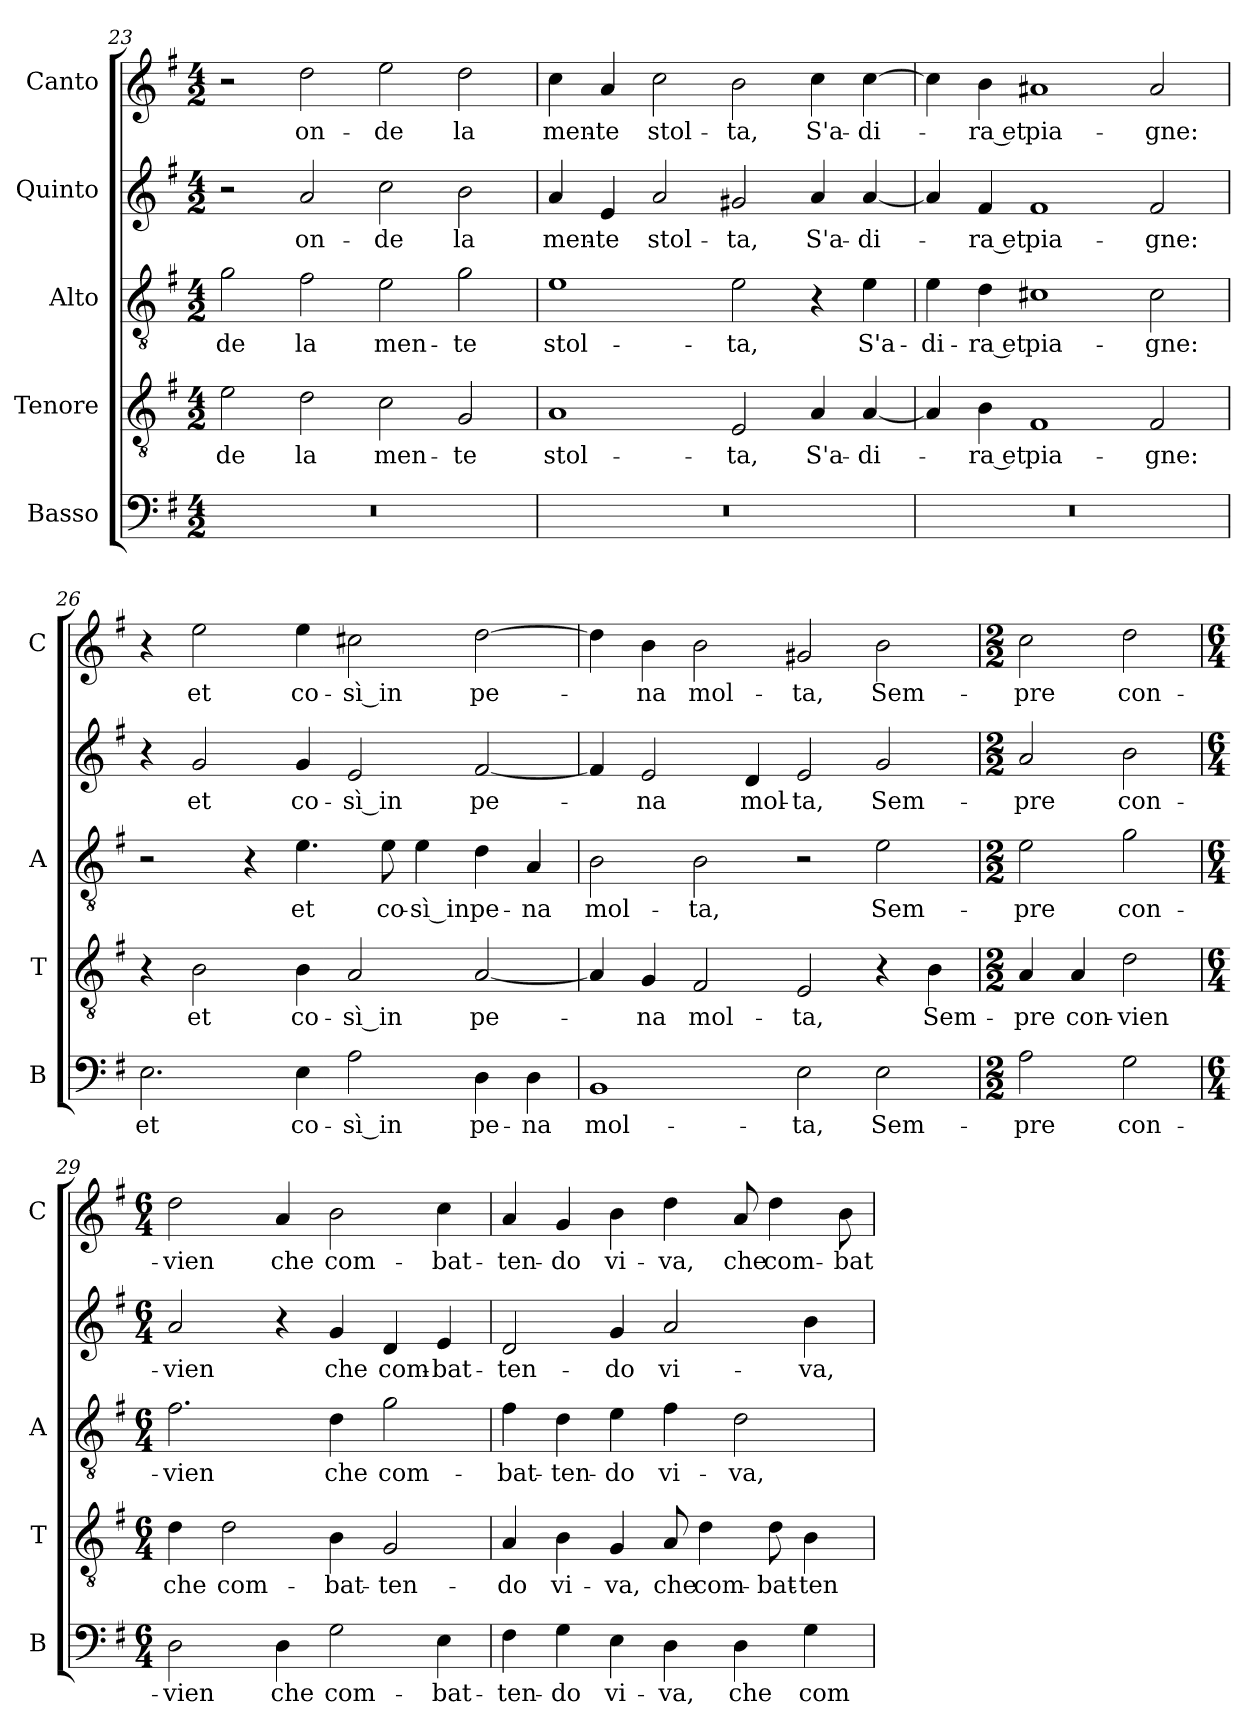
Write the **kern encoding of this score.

**kern	**text	**kern	**text	**kern	**text	**kern	**text	**kern	**text
*part5	*part5	*part4	*part4	*part3	*part3	*part2	*part2	*part1	*part1
*staff5	*staff5	*staff4	*staff4	*staff3	*staff3	*staff2	*staff2	*staff1	*staff1
*I"Basso	*	*I"Tenore	*	*I"Alto	*	*I"Quinto	*	*I"Canto	*
*I'B	*	*I'T	*	*I'A	*	*	*	*I'C	*
!!LO:LB:g=z
*clefF4	*	*clefGv2	*	*clefGv2	*	*clefG2	*	*clefG2	*
*k[f#]	*	*k[f#]	*	*k[f#]	*	*k[f#]	*	*k[f#]	*
*G:	*	*G:	*	*G:	*	*G:	*	*G:	*
*M4/2	*	*M4/2	*	*M4/2	*	*M4/2	*	*M4/2	*
=23	=23	=23	=23	=23	=23	=23	=23	=23	=23
!	!	!	!LO:LY:b	!	!LO:LY:b	!	!	!	!
0r	.	2e\	-de	2g\	-de	2r	.	2r	.
!	!	!	!LO:LY:b	!	!LO:LY:b	!	!LO:LY:b	!	!LO:LY:b
.	.	2d\	la	2f#\	la	2a/	on-	2dd\	on-
!	!	!	!LO:LY:b	!	!LO:LY:b	!	!LO:LY:b	!	!LO:LY:b
.	.	2c\	men-	2e\	men-	2cc\	-de	2ee\	-de
!	!	!	!LO:LY:b	!	!LO:LY:b	!	!LO:LY:b	!	!LO:LY:b
.	.	2G/	-te	2g\	-te	2b\	la	2dd\	la
=24	=24	=24	=24	=24	=24	=24	=24	=24	=24
!	!	!	!LO:LY:b	!	!LO:LY:b	!	!LO:LY:b	!	!LO:LY:b
0r	.	1A	stol-	1e	stol-	4a/	men-	4cc\	men-
!	!	!	!	!	!	!	!LO:LY:b	!	!LO:LY:b
.	.	.	.	.	.	4e/	-te	4a/	-te
!	!	!	!	!	!	!	!LO:LY:b	!	!LO:LY:b
.	.	.	.	.	.	2a/	stol-	2cc\	stol-
!	!	!	!LO:LY:b	!	!LO:LY:b	!	!LO:LY:b	!	!LO:LY:b
.	.	2E/	-ta,	2e\	-ta,	2g#X/	-ta,	2b\	-ta,
!	!	!	!LO:LY:b	!	!	!	!LO:LY:b	!	!LO:LY:b
.	.	4A/	S'a-	4r	.	4a/	S'a-	4cc\	S'a-
!	!	!	!LO:LY:b	!	!LO:LY:b	!	!LO:LY:b	!	!LO:LY:b
.	.	[4A/	-di-	4e\	S'a-	[4a/	-di-	[4cc\	-di-
=25	=25	=25	=25	=25	=25	=25	=25	=25	=25
!	!	!	!	!	!LO:LY:b	!	!	!	!
0r	.	4A/]	.	4e\	-di-	4a/]	.	4cc\]	.
!	!	!	!LO:LY:b	!	!LO:LY:b	!	!LO:LY:b	!	!LO:LY:b
.	.	4B\	-ra et	4d\	-ra et	4f#/	-ra et	4b\	-ra et
!	!	!	!LO:LY:b	!	!LO:LY:b	!	!LO:LY:b	!	!LO:LY:b
.	.	1F#	pia-	1c#X	pia-	1f#	pia-	1a#X	pia-
!	!	!	!LO:LY:b	!	!LO:LY:b	!	!LO:LY:b	!	!LO:LY:b
.	.	2F#/	-gne:	2c#\	-gne:	2f#/	-gne:	2a#/	-gne:
=26	=26	=26	=26	=26	=26	=26	=26	=26	=26
!	!LO:LY:b	!	!	!	!	!	!	!	!
2.E\	et	4r	.	2r	.	4r	.	4r	.
!	!	!	!LO:LY:b	!	!	!	!LO:LY:b	!	!LO:LY:b
.	.	2B\	et	.	.	2g/	et	2ee\	et
.	.	.	.	4r	.	.	.	.	.
!	!LO:LY:b	!	!LO:LY:b	!	!LO:LY:b	!	!LO:LY:b	!	!LO:LY:b
4E\	co-	4B\	co-	4.e\	et	4g/	co-	4ee\	co-
!	!LO:LY:b	!	!LO:LY:b	!	!	!	!LO:LY:b	!	!LO:LY:b
2A\	-sì in	2A/	-sì in	.	.	2e/	-sì in	2cc#X\	-sì in
!	!	!	!	!	!LO:LY:b	!	!	!	!
.	.	.	.	8e\	co-	.	.	.	.
!	!	!	!	!	!LO:LY:b	!	!	!	!
.	.	.	.	4e\	-sì in	.	.	.	.
!	!LO:LY:b	!	!LO:LY:b	!	!LO:LY:b	!	!LO:LY:b	!	!LO:LY:b
4D\	pe-	[2A/	pe-	4d\	pe-	[2f#/	pe-	[2dd\	pe-
!	!LO:LY:b	!	!	!	!LO:LY:b	!	!	!	!
4D\	-na	.	.	4A/	-na	.	.	.	.
!!LO:LB:g=z
=27	=27	=27	=27	=27	=27	=27	=27	=27	=27
!	!LO:LY:b	!	!	!	!LO:LY:b	!	!	!	!
1BB	mol-	4A/]	.	2B\	mol-	4f#/]	.	4dd\]	.
!	!	!	!LO:LY:b	!	!	!	!LO:LY:b	!	!LO:LY:b
.	.	4G/	-na	.	.	2e/	-na	4b\	-na
!	!	!	!LO:LY:b	!	!LO:LY:b	!	!	!	!LO:LY:b
.	.	2F#/	mol-	2B\	-ta,	.	.	2b\	mol-
!	!	!	!	!	!	!	!LO:LY:b	!	!
.	.	.	.	.	.	4d/	mol-	.	.
!	!LO:LY:b	!	!LO:LY:b	!	!	!	!LO:LY:b	!	!LO:LY:b
2E\	-ta,	2E/	-ta,	2r	.	2e/	-ta,	2g#X/	-ta,
!	!LO:LY:b	!	!	!	!LO:LY:b	!	!LO:LY:b	!	!LO:LY:b
2E\	Sem-	4r	.	2e\	Sem-	2g/	Sem-	2b\	Sem-
!	!	!	!LO:LY:b	!	!	!	!	!	!
.	.	4B\	Sem-	.	.	.	.	.	.
=28	=28	=28	=28	=28	=28	=28	=28	=28	=28
*M2/2	*	*M2/2	*	*M2/2	*	*M2/2	*	*M2/2	*
!	!LO:LY:b	!	!LO:LY:b	!	!LO:LY:b	!	!LO:LY:b	!	!LO:LY:b
2A\	-pre	4A/	-pre	2e\	-pre	2a/	-pre	2cc\	-pre
!	!	!	!LO:LY:b	!	!	!	!	!	!
.	.	4A/	con-	.	.	.	.	.	.
!	!LO:LY:b	!	!LO:LY:b	!	!LO:LY:b	!	!LO:LY:b	!	!LO:LY:b
2G\	con-	2d\	-vien	2g\	con-	2b\	con-	2dd\	con-
=29	=29	=29	=29	=29	=29	=29	=29	=29	=29
*M6/4	*	*M6/4	*	*M6/4	*	*M6/4	*	*M6/4	*
!	!LO:LY:b	!	!LO:LY:b	!	!LO:LY:b	!	!LO:LY:b	!	!LO:LY:b
2D\	-vien	4d\	che	2.f#\	-vien	2a/	-vien	2dd\	-vien
!	!	!	!LO:LY:b	!	!	!	!	!	!
.	.	2d\	com-	.	.	.	.	.	.
!	!LO:LY:b	!	!	!	!	!	!	!	!LO:LY:b
4D\	che	.	.	.	.	4r	.	4a/	che
!	!LO:LY:b	!	!LO:LY:b	!	!LO:LY:b	!	!LO:LY:b	!	!LO:LY:b
2G\	com-	4B\	-bat-	4d\	che	4g/	che	2b\	com-
!	!	!	!LO:LY:b	!	!LO:LY:b	!	!LO:LY:b	!	!
.	.	2G/	-ten-	2g\	com-	4d/	com-	.	.
!	!LO:LY:b	!	!	!	!	!	!LO:LY:b	!	!LO:LY:b
4E\	-bat-	.	.	.	.	4e/	-bat-	4cc\	-bat-
=30	=30	=30	=30	=30	=30	=30	=30	=30	=30
!	!LO:LY:b	!	!LO:LY:b	!	!LO:LY:b	!	!LO:LY:b	!	!LO:LY:b
4F#\	-ten-	4A/	-do	4f#\	-bat-	2d/	-ten-	4a/	-ten-
!	!LO:LY:b	!	!LO:LY:b	!	!LO:LY:b	!	!	!	!LO:LY:b
4G\	-do	4B\	vi-	4d\	-ten-	.	.	4g/	-do
!	!LO:LY:b	!	!LO:LY:b	!	!LO:LY:b	!	!LO:LY:b	!	!LO:LY:b
4E\	vi-	4G/	-va,	4e\	-do	4g/	-do	4b\	vi-
!	!LO:LY:b	!	!LO:LY:b	!	!LO:LY:b	!	!LO:LY:b	!	!LO:LY:b
4D\	-va,	8A/	che	4f#\	vi-	2a/	vi-	4dd\	-va,
!	!	!	!LO:LY:b	!	!	!	!	!	!
.	.	4d\	com-	.	.	.	.	.	.
!	!LO:LY:b	!	!	!	!LO:LY:b	!	!	!	!LO:LY:b
4D\	che	.	.	2d\	-va,	.	.	8a/	che
!	!	!	!LO:LY:b	!	!	!	!	!	!LO:LY:b
.	.	8d\	-bat-	.	.	.	.	4dd\	com-
!	!LO:LY:b	!	!LO:LY:b	!	!	!	!LO:LY:b	!	!
4G\	com-	4B\	-ten-	.	.	4b\	-va,	.	.
!	!	!	!	!	!	!	!	!	!LO:LY:b
.	.	.	.	.	.	.	.	8b\	-bat-
=	=	=	=	=	=	=	=	=	=
*-	*-	*-	*-	*-	*-	*-	*-	*-	*-
